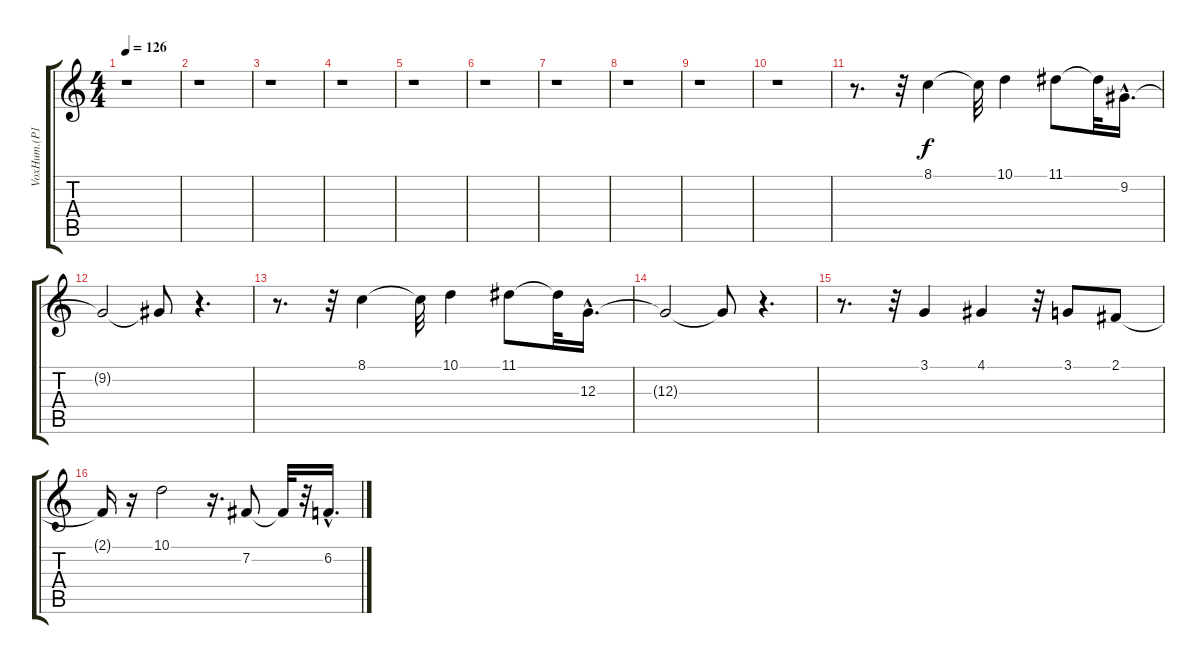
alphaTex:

\track ("VoxHum.(P116)" "VoxHum.(P1") {instrument voiceoohs}
\staff {score tabs}
\tuning (E4 B3 G3 D3 A2 E2) {hide}
\ts (4 4)
\tempo 126
\clef g2
\ks c
r.1{dy f} |
r.1 |
r.1 |
r.1 |
r.1 |
r.1 |
r.1 |
r.1 |
r.1 |
r.1 |
r.8{d} r.32 8.1.4 8.1{t}.32 10.1.4 11.1.8 11.1{t}.32 9.2{hac}.16{d} |
9.2{t}.2 9.2{t}.8 r.4{d} |
r.8{d} r.32 8.1.4 8.1{t}.32 10.1.4 11.1.8 11.1{t}.32 12.3{hac}.16{d} |
12.3{t}.2 12.3{t}.8 r.4{d} |
r.8{d} r.32 3.1.4 4.1.4 r.32 3.1.8 2.1.8 |
2.1{t}.16 r.16 10.1.2 r.16{d} 7.2.8 7.2{t}.32 r.32 6.2{hac}.16{d}
